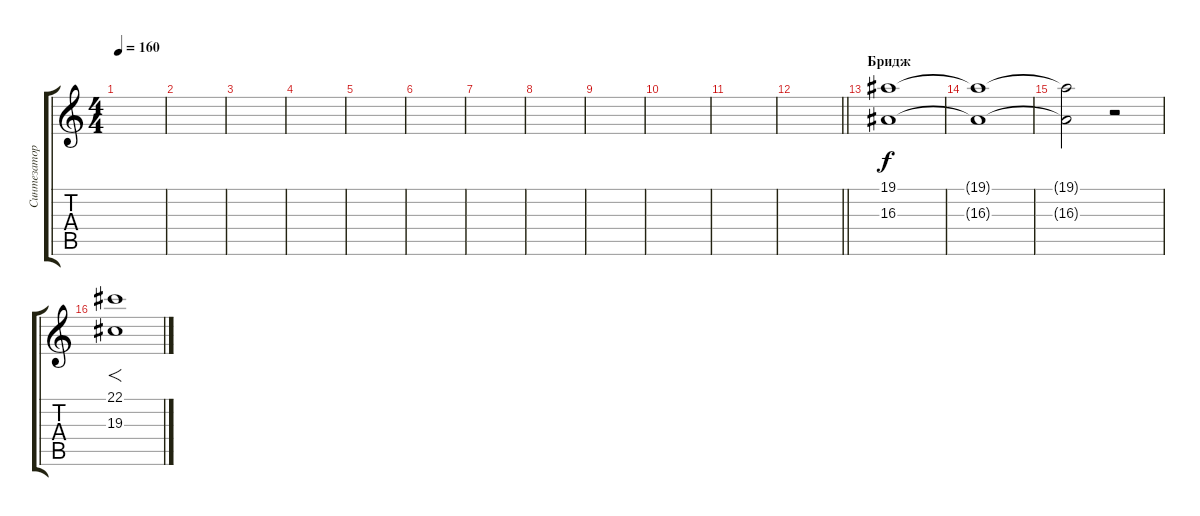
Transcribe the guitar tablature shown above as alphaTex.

\track ("Синтезатор" "Синтезатор") {instrument stringensemble1}
\staff {score tabs}
\tuning (Eb4 Bb3 Gb3 Db3 Ab2 Eb2) {hide}
\ts (4 4)
\tempo 160
\clef g2
\ks c
|
|
|
|
|
|
|
|
|
|
|
\barLineRight lightlight
|
\section ("" "Бридж")
(19.1 16.3).1 |
(19.1{t} 16.3{t}).1 |
(19.1{t} 16.3{t}).2 r.2 |
(22.1 19.3).1{f}
